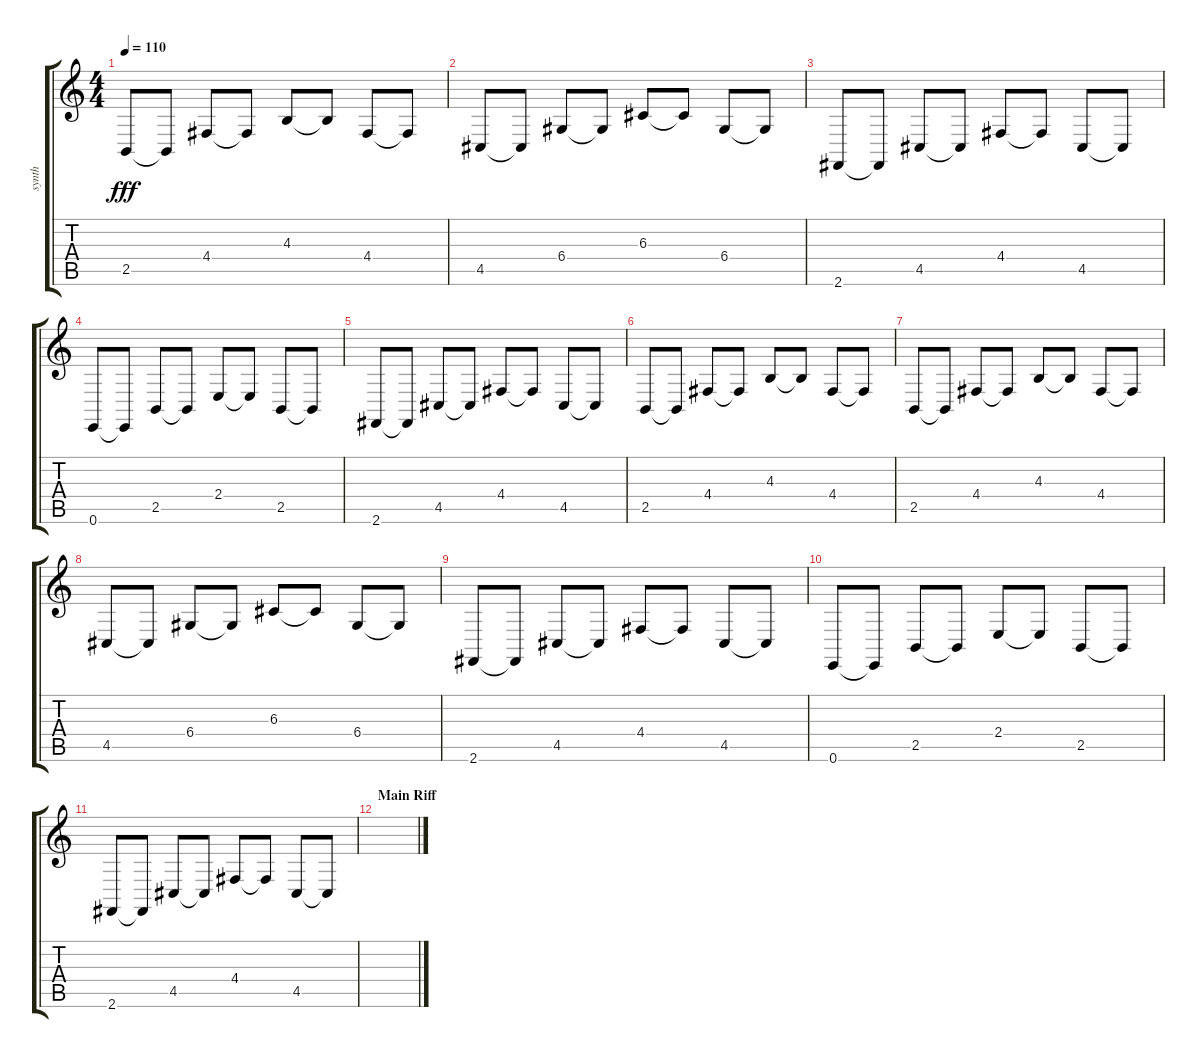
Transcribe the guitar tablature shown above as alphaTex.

\track ("synth" "synth") {instrument pad7halo}
\staff {score tabs}
\tuning (E4 B3 G3 D3 A2 E2) {hide}
\ts (4 4)
\tempo 110
\clef g2
\ks c
2.5.8{dy fff instrument pad1newage} 2.5{t}.8 4.4.8 4.4{t}.8 4.3.8 4.3{t}.8 4.4.8 4.4{t}.8 |
4.5.8{instrument pad1newage} 4.5{t}.8 6.4.8 6.4{t}.8 6.3.8 6.3{t}.8 6.4.8 6.4{t}.8 |
2.6.8{instrument pad1newage} 2.6{t}.8 4.5.8 4.5{t}.8 4.4.8 4.4{t}.8 4.5.8 4.5{t}.8 |
0.6.8{instrument pad1newage} 0.6{t}.8 2.5.8 2.5{t}.8 2.4.8 2.4{t}.8 2.5.8 2.5{t}.8 |
2.6.8{instrument pad1newage} 2.6{t}.8 4.5.8 4.5{t}.8 4.4.8 4.4{t}.8 4.5.8 4.5{t}.8 |
2.5.8{instrument pad1newage} 2.5{t}.8 4.4.8 4.4{t}.8 4.3.8 4.3{t}.8 4.4.8 4.4{t}.8 |
2.5.8{instrument pad1newage} 2.5{t}.8 4.4.8 4.4{t}.8 4.3.8 4.3{t}.8 4.4.8 4.4{t}.8 |
4.5.8{instrument pad1newage} 4.5{t}.8 6.4.8 6.4{t}.8 6.3.8 6.3{t}.8 6.4.8 6.4{t}.8 |
2.6.8{instrument pad1newage} 2.6{t}.8 4.5.8 4.5{t}.8 4.4.8 4.4{t}.8 4.5.8 4.5{t}.8 |
0.6.8{instrument pad1newage} 0.6{t}.8 2.5.8 2.5{t}.8 2.4.8 2.4{t}.8 2.5.8 2.5{t}.8 |
2.6.8{instrument pad1newage} 2.6{t}.8 4.5.8 4.5{t}.8 4.4.8 4.4{t}.8 4.5.8 4.5{t}.8 |
\section ("" "Main Riff")
